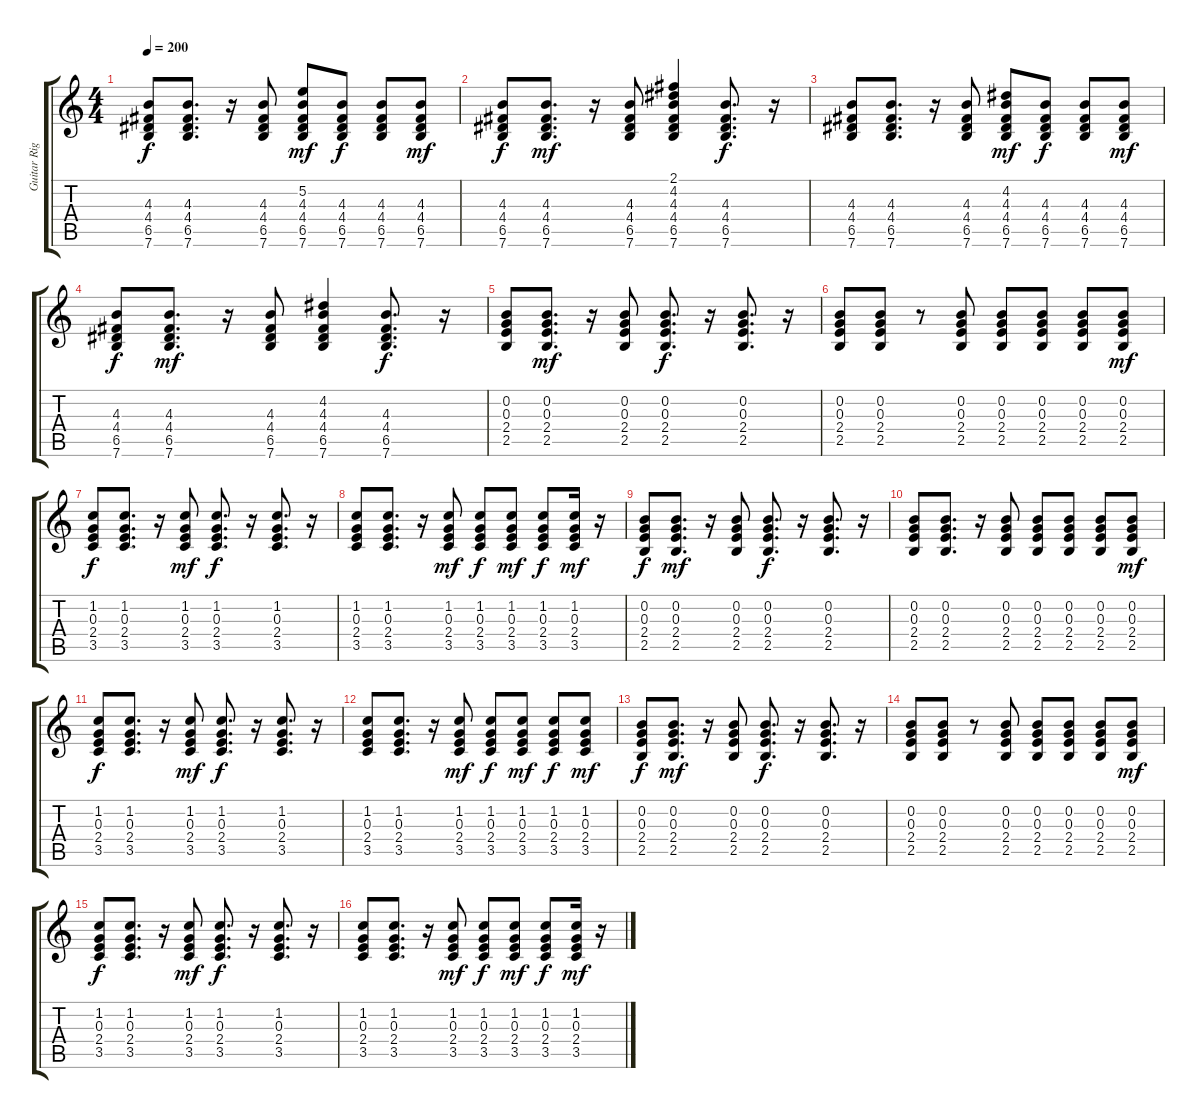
\track ("Guitar Right" "Guitar Rig") {instrument acousticguitarsteel}
\staff {score tabs}
\tuning (E4 B3 G3 D3 A2 E2) {hide}
\ts (4 4)
\tempo 200
\clef g2
\ks c
(4.3 4.4 6.5 7.6).8{dy f} (4.3 4.4 6.5 7.6).8{d} r.16 (4.3 4.4 6.5 7.6).8 (5.2 4.3 4.4 6.5 7.6).8{dy mf} (4.3 4.4 6.5 7.6).8{dy f} (4.3 4.4 6.5 7.6).8 (4.3 4.4 6.5 7.6).8{dy mf} |
(4.3 4.4 6.5 7.6).8{dy f} (4.3 4.4 6.5 7.6).8{d dy mf} r.16 (4.3 4.4 6.5 7.6).8 (2.1 4.2 4.3 4.4 6.5 7.6).4 (4.3 4.4 6.5 7.6).8{d dy f} r.16 |
(4.3 4.4 6.5 7.6).8 (4.3 4.4 6.5 7.6).8{d} r.16 (4.3 4.4 6.5 7.6).8 (4.2 4.3 4.4 6.5 7.6).8{dy mf} (4.3 4.4 6.5 7.6).8{dy f} (4.3 4.4 6.5 7.6).8 (4.3 4.4 6.5 7.6).8{dy mf} |
(4.3 4.4 6.5 7.6).8{dy f} (4.3 4.4 6.5 7.6).8{d dy mf} r.16 (4.3 4.4 6.5 7.6).8 (4.2 4.3 4.4 6.5 7.6).4 (4.3 4.4 6.5 7.6).8{d dy f} r.16 |
(0.2 0.3 2.4 2.5).8 (0.2 0.3 2.4 2.5).8{d dy mf} r.16 (0.2 0.3 2.4 2.5).8 (0.2 0.3 2.4 2.5).8{d dy f} r.16 (0.2 0.3 2.4 2.5).8{d} r.16 |
(0.2 0.3 2.4 2.5).8 (0.2 0.3 2.4 2.5).8 r.8 (0.2 0.3 2.4 2.5).8 (0.2 0.3 2.4 2.5).8 (0.2 0.3 2.4 2.5).8 (0.2 0.3 2.4 2.5).8 (0.2 0.3 2.4 2.5).8{dy mf} |
(1.2 0.3 2.4 3.5).8{dy f} (1.2 0.3 2.4 3.5).8{d} r.16 (1.2 0.3 2.4 3.5).8{dy mf} (1.2 0.3 2.4 3.5).8{d dy f} r.16 (1.2 0.3 2.4 3.5).8{d} r.16 |
(1.2 0.3 2.4 3.5).8 (1.2 0.3 2.4 3.5).8{d} r.16 (1.2 0.3 2.4 3.5).8{dy mf} (1.2 0.3 2.4 3.5).8{dy f} (1.2 0.3 2.4 3.5).8{dy mf} (1.2 0.3 2.4 3.5).8{dy f} (1.2 0.3 2.4 3.5).16{dy mf} r.16 |
(0.2 0.3 2.4 2.5).8{dy f} (0.2 0.3 2.4 2.5).8{d dy mf} r.16 (0.2 0.3 2.4 2.5).8 (0.2 0.3 2.4 2.5).8{d dy f} r.16 (0.2 0.3 2.4 2.5).8{d} r.16 |
(0.2 0.3 2.4 2.5).8 (0.2 0.3 2.4 2.5).8{d} r.16 (0.2 0.3 2.4 2.5).8 (0.2 0.3 2.4 2.5).8 (0.2 0.3 2.4 2.5).8 (0.2 0.3 2.4 2.5).8 (0.2 0.3 2.4 2.5).8{dy mf} |
(1.2 0.3 2.4 3.5).8{dy f} (1.2 0.3 2.4 3.5).8{d} r.16 (1.2 0.3 2.4 3.5).8{dy mf} (1.2 0.3 2.4 3.5).8{d dy f} r.16 (1.2 0.3 2.4 3.5).8{d} r.16 |
(1.2 0.3 2.4 3.5).8 (1.2 0.3 2.4 3.5).8{d} r.16 (1.2 0.3 2.4 3.5).8{dy mf} (1.2 0.3 2.4 3.5).8{dy f} (1.2 0.3 2.4 3.5).8{dy mf} (1.2 0.3 2.4 3.5).8{dy f} (1.2 0.3 2.4 3.5).8{dy mf} |
(0.2 0.3 2.4 2.5).8{dy f} (0.2 0.3 2.4 2.5).8{d dy mf} r.16 (0.2 0.3 2.4 2.5).8 (0.2 0.3 2.4 2.5).8{d dy f} r.16 (0.2 0.3 2.4 2.5).8{d} r.16 |
(0.2 0.3 2.4 2.5).8 (0.2 0.3 2.4 2.5).8 r.8 (0.2 0.3 2.4 2.5).8 (0.2 0.3 2.4 2.5).8 (0.2 0.3 2.4 2.5).8 (0.2 0.3 2.4 2.5).8 (0.2 0.3 2.4 2.5).8{dy mf} |
(1.2 0.3 2.4 3.5).8{dy f} (1.2 0.3 2.4 3.5).8{d} r.16 (1.2 0.3 2.4 3.5).8{dy mf} (1.2 0.3 2.4 3.5).8{d dy f} r.16 (1.2 0.3 2.4 3.5).8{d} r.16 |
(1.2 0.3 2.4 3.5).8 (1.2 0.3 2.4 3.5).8{d} r.16 (1.2 0.3 2.4 3.5).8{dy mf} (1.2 0.3 2.4 3.5).8{dy f} (1.2 0.3 2.4 3.5).8{dy mf} (1.2 0.3 2.4 3.5).8{dy f} (1.2 0.3 2.4 3.5).16{dy mf} r.16
